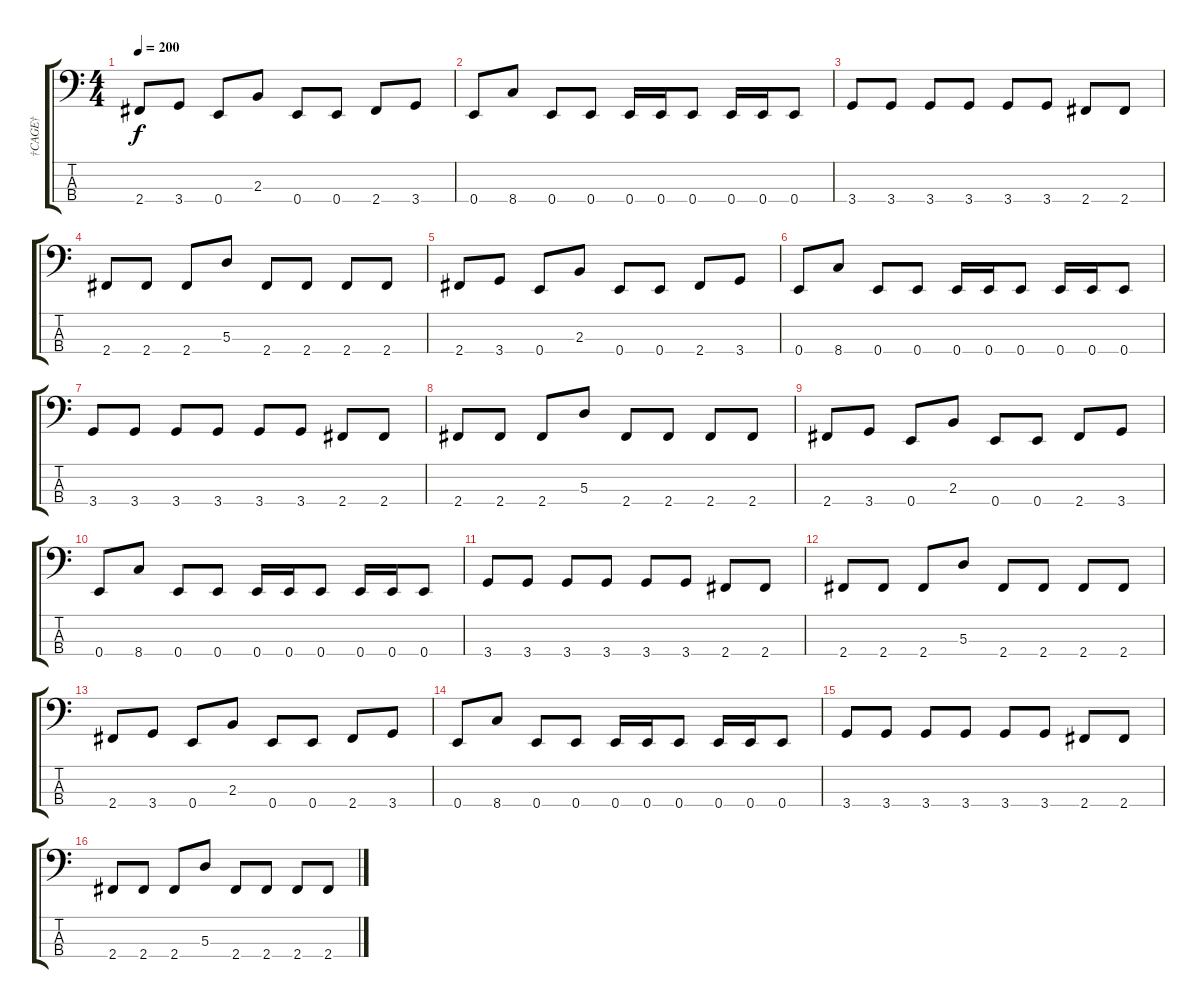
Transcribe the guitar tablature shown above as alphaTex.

\track ("†CAGE†" "†CAGE†") {instrument electricbasspick}
\staff {score tabs}
\tuning (G2 D2 A1 E1) {hide}
\ts (4 4)
\tempo 200
\clef f4
\ks c
2.4.8{dy f} 3.4.8 0.4.8 2.3.8 0.4.8 0.4.8 2.4.8 3.4.8 |
0.4.8 8.4.8 0.4.8 0.4.8 0.4.16 0.4.16 0.4.8 0.4.16 0.4.16 0.4.8 |
3.4.8 3.4.8 3.4.8 3.4.8 3.4.8 3.4.8 2.4.8 2.4.8 |
2.4.8 2.4.8 2.4.8 5.3.8 2.4.8 2.4.8 2.4.8 2.4.8 |
2.4.8 3.4.8 0.4.8 2.3.8 0.4.8 0.4.8 2.4.8 3.4.8 |
0.4.8 8.4.8 0.4.8 0.4.8 0.4.16 0.4.16 0.4.8 0.4.16 0.4.16 0.4.8 |
3.4.8 3.4.8 3.4.8 3.4.8 3.4.8 3.4.8 2.4.8 2.4.8 |
2.4.8 2.4.8 2.4.8 5.3.8 2.4.8 2.4.8 2.4.8 2.4.8 |
2.4.8 3.4.8 0.4.8 2.3.8 0.4.8 0.4.8 2.4.8 3.4.8 |
0.4.8 8.4.8 0.4.8 0.4.8 0.4.16 0.4.16 0.4.8 0.4.16 0.4.16 0.4.8 |
3.4.8 3.4.8 3.4.8 3.4.8 3.4.8 3.4.8 2.4.8 2.4.8 |
2.4.8 2.4.8 2.4.8 5.3.8 2.4.8 2.4.8 2.4.8 2.4.8 |
2.4.8 3.4.8 0.4.8 2.3.8 0.4.8 0.4.8 2.4.8 3.4.8 |
0.4.8 8.4.8 0.4.8 0.4.8 0.4.16 0.4.16 0.4.8 0.4.16 0.4.16 0.4.8 |
3.4.8 3.4.8 3.4.8 3.4.8 3.4.8 3.4.8 2.4.8 2.4.8 |
2.4.8 2.4.8 2.4.8 5.3.8 2.4.8 2.4.8 2.4.8 2.4.8
